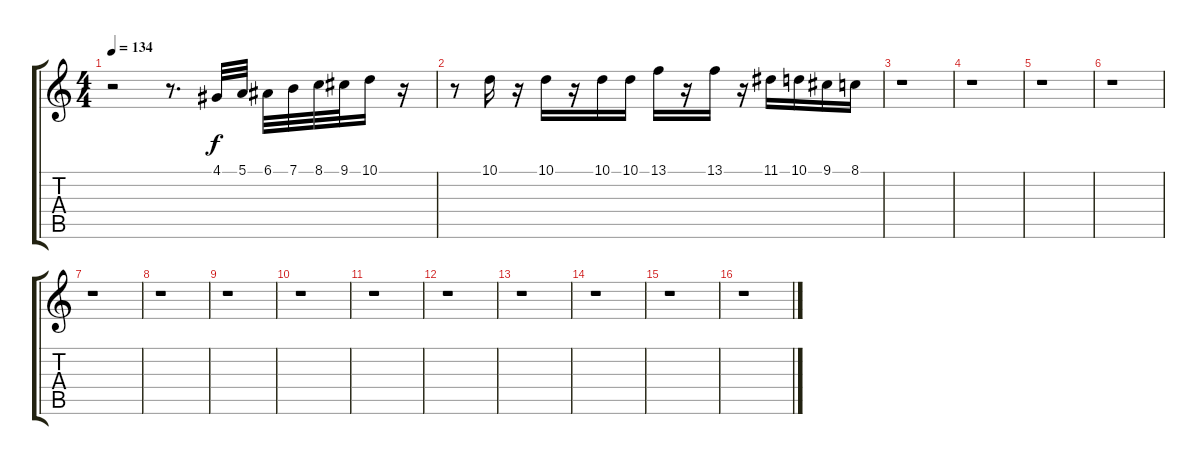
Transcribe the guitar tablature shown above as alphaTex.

\track "" {instrument frenchhorn}
\staff {score tabs}
\tuning (E4 B3 G3 D3 A2 E2) {hide}
\ts (4 4)
\tempo 134
\clef g2
\ks c
r.2{dy f} r.8{d} 4.1.32{volume 6} 5.1.32{volume 7} 6.1.32{volume 8} 7.1.32{volume 9} 8.1.32{volume 10} 9.1.32{volume 11} 10.1.16{volume 12} r.16 |
r.8 10.1.16 r.16 10.1.16 r.16 10.1.16 10.1.16 13.1.16 r.16 13.1.16 r.16 11.1.16 10.1.16 9.1.16 8.1.16{volume 9} |
r.1 |
r.1 |
r.1 |
r.1 |
r.1 |
r.1 |
r.1 |
r.1 |
r.1 |
r.1 |
r.1 |
r.1 |
r.1 |
r.1
